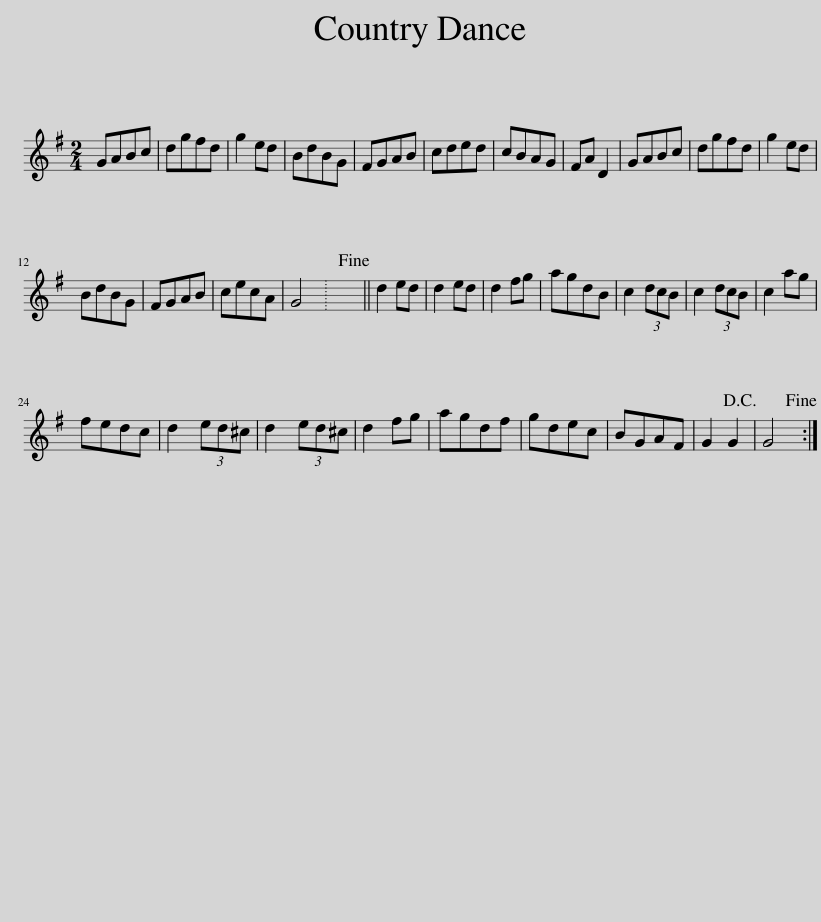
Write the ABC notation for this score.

X:1
L:1/8
M:2/4
I:linebreak $
K:G
V:1 treble
V:1
 GABc | dgfd | g2 ed | BdBG | FGAB | %5
 cded | cBAG | FA D2 | GABc | dgfd | %10
 g2 ed |$ BdBG | FGAB | cecA | G4 | %15
 x4!fine! || d2 ed | d2 ed | d2 fg | agdB | %20
 c2 (3dcB | c2 (3dcB | c2 ag |$ fedc | d2 (3ed^c | %25
 d2 (3ed^c | d2 fg | agdf | gdec | BGAF | %30
 G2 G2!D.C.! | G4!fine! :| %32
